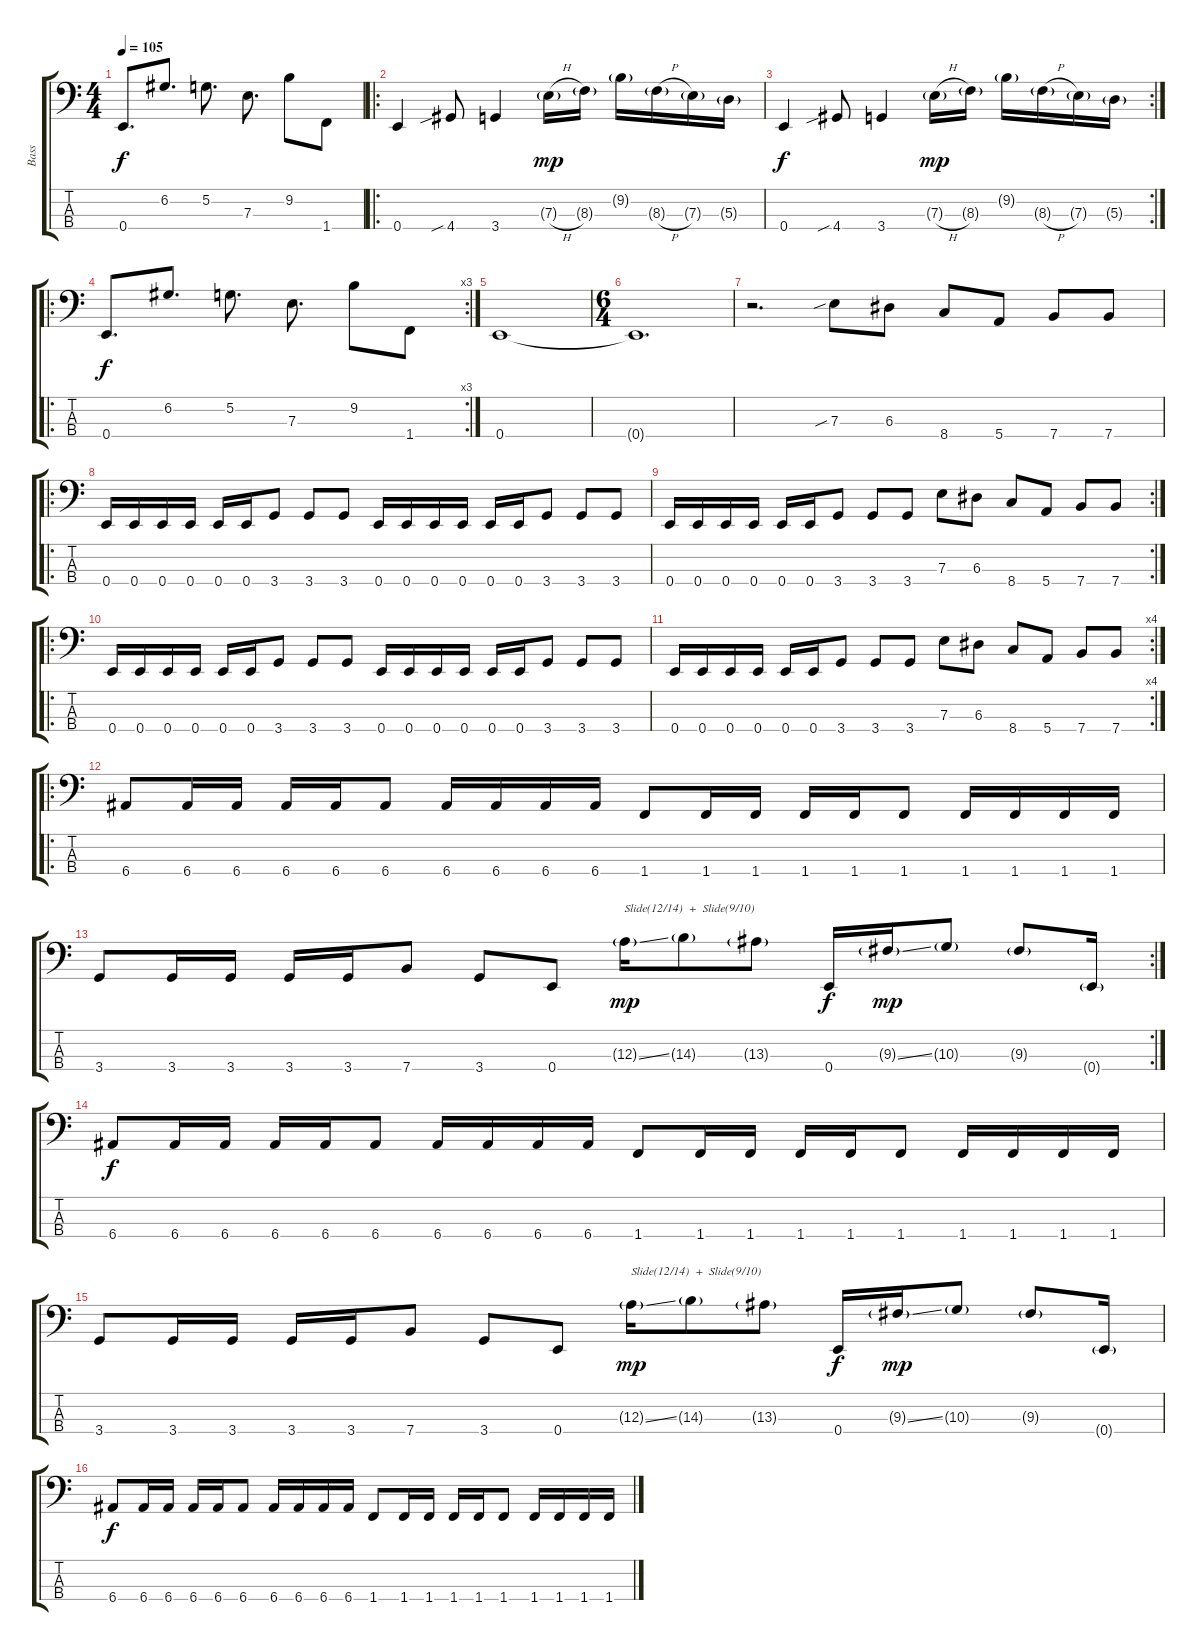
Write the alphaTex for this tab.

\track ("Bass" "Bass") {instrument electricbassfinger}
\staff {score tabs}
\tuning (G2 D2 A1 E1) {hide}
\ts (4 4)
\tempo 105
\clef f4
\ks c
0.4.8{d dy f} 6.2.8{d} 5.2.8{d} 7.3.8{d} 9.2.8 1.4.8 |
\ro
0.4.4 4.4{sib}.8 3.4.4 7.3{h g}.16{dy mp} 8.3{g}.16 9.2{g}.16 8.3{h g}.16 7.3{g}.16 5.3{g}.16 |
\rc 2
0.4.4{dy f} 4.4{sib}.8 3.4.4 7.3{h g}.16{dy mp} 8.3{g}.16 9.2{g}.16 8.3{h g}.16 7.3{g}.16 5.3{g}.16 |
\ro
\rc 3
0.4.8{d dy f} 6.2.8{d} 5.2.8{d} 7.3.8{d} 9.2.8 1.4.8 |
0.4.1 |
\ts (6 4)
0.4{t}.1{d} |
r.2{d} 7.3{sib}.8 6.3.8 8.4.8 5.4.8 7.4.8 7.4.8 |
\ro
0.4.16 0.4.16 0.4.16 0.4.16 0.4.16 0.4.16 3.4.8 3.4.8 3.4.8 0.4.16 0.4.16 0.4.16 0.4.16 0.4.16 0.4.16 3.4.8 3.4.8 3.4.8 |
\rc 2
0.4.16 0.4.16 0.4.16 0.4.16 0.4.16 0.4.16 3.4.8 3.4.8 3.4.8 7.3.8 6.3.8 8.4.8 5.4.8 7.4.8 7.4.8 |
\ro
0.4.16 0.4.16 0.4.16 0.4.16 0.4.16 0.4.16 3.4.8 3.4.8 3.4.8 0.4.16 0.4.16 0.4.16 0.4.16 0.4.16 0.4.16 3.4.8 3.4.8 3.4.8 |
\rc 4
0.4.16 0.4.16 0.4.16 0.4.16 0.4.16 0.4.16 3.4.8 3.4.8 3.4.8 7.3.8 6.3.8 8.4.8 5.4.8 7.4.8 7.4.8 |
\ro
6.4.8 6.4.16 6.4.16 6.4.16 6.4.16 6.4.8 6.4.16 6.4.16 6.4.16 6.4.16 1.4.8 1.4.16 1.4.16 1.4.16 1.4.16 1.4.8 1.4.16 1.4.16 1.4.16 1.4.16 |
\rc 2
3.4.8 3.4.16 3.4.16 3.4.16 3.4.16 7.4.8 3.4.8 0.4.8 12.3{ss g}.16{txt "Slide(12/14)  +  Slide(9/10)" dy mp} 14.3{g}.8 13.3{g}.8 0.4.16{dy f} 9.3{ss g}.16{dy mp} 10.3{g}.8 9.3{g}.8 0.4{g}.16 |
6.4.8{dy f} 6.4.16 6.4.16 6.4.16 6.4.16 6.4.8 6.4.16 6.4.16 6.4.16 6.4.16 1.4.8 1.4.16 1.4.16 1.4.16 1.4.16 1.4.8 1.4.16 1.4.16 1.4.16 1.4.16 |
3.4.8 3.4.16 3.4.16 3.4.16 3.4.16 7.4.8 3.4.8 0.4.8 12.3{ss g}.16{txt "Slide(12/14)  +  Slide(9/10)" dy mp} 14.3{g}.8 13.3{g}.8 0.4.16{dy f} 9.3{ss g}.16{dy mp} 10.3{g}.8 9.3{g}.8 0.4{g}.16 |
6.4.8{dy f} 6.4.16 6.4.16 6.4.16 6.4.16 6.4.8 6.4.16 6.4.16 6.4.16 6.4.16 1.4.8 1.4.16 1.4.16 1.4.16 1.4.16 1.4.8 1.4.16 1.4.16 1.4.16 1.4.16
